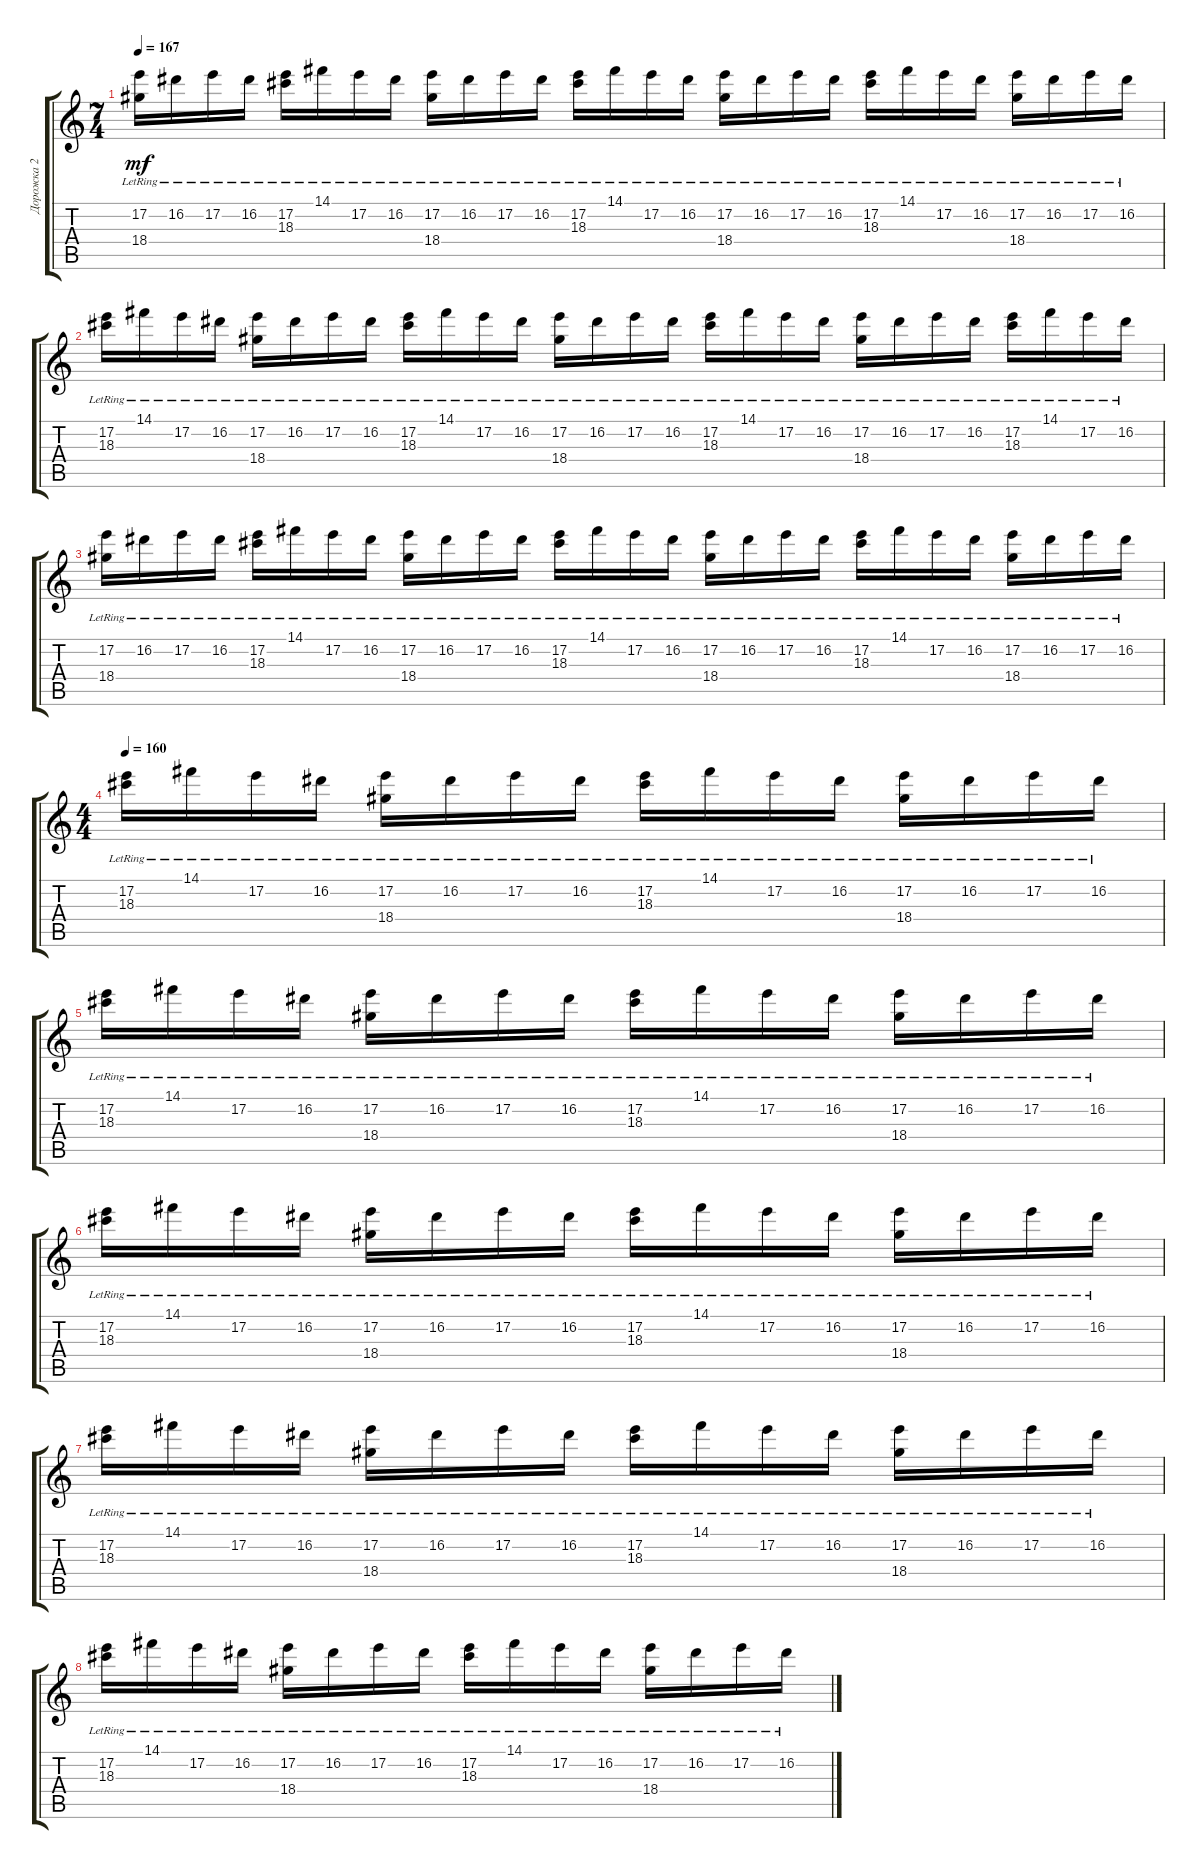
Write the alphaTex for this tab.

\track ("Дорожка 2" "Дорожка 2") {instrument electricguitarjazz}
\staff {score tabs}
\tuning (E4 B3 G3 D3 A2 E2) {hide}
\ts (7 4)
\tempo 167
\clef g2
\ks c
(17.2{lr} 18.4{lr}).16{dy mf} 16.2{lr}.16 17.2{lr}.16 16.2{lr}.16 (17.2{lr} 18.3{lr}).16 14.1{lr}.16 17.2{lr}.16 16.2{lr}.16 (17.2{lr} 18.4{lr}).16 16.2{lr}.16 17.2{lr}.16 16.2{lr}.16 (17.2{lr} 18.3{lr}).16 14.1{lr}.16 17.2{lr}.16 16.2{lr}.16 (17.2{lr} 18.4{lr}).16 16.2{lr}.16 17.2{lr}.16 16.2{lr}.16 (17.2{lr} 18.3{lr}).16 14.1{lr}.16 17.2{lr}.16 16.2{lr}.16 (17.2{lr} 18.4{lr}).16 16.2{lr}.16 17.2{lr}.16 16.2{lr}.16 |
(17.2{lr} 18.3{lr}).16 14.1{lr}.16 17.2{lr}.16 16.2{lr}.16 (17.2{lr} 18.4{lr}).16 16.2{lr}.16 17.2{lr}.16 16.2{lr}.16 (17.2{lr} 18.3{lr}).16 14.1{lr}.16 17.2{lr}.16 16.2{lr}.16 (17.2{lr} 18.4{lr}).16 16.2{lr}.16 17.2{lr}.16 16.2{lr}.16 (17.2{lr} 18.3{lr}).16 14.1{lr}.16 17.2{lr}.16 16.2{lr}.16 (17.2{lr} 18.4{lr}).16 16.2{lr}.16 17.2{lr}.16 16.2{lr}.16 (17.2{lr} 18.3{lr}).16 14.1{lr}.16 17.2{lr}.16 16.2{lr}.16 |
(17.2{lr} 18.4{lr}).16 16.2{lr}.16 17.2{lr}.16 16.2{lr}.16 (17.2{lr} 18.3{lr}).16 14.1{lr}.16 17.2{lr}.16 16.2{lr}.16 (17.2{lr} 18.4{lr}).16 16.2{lr}.16 17.2{lr}.16 16.2{lr}.16 (17.2{lr} 18.3{lr}).16 14.1{lr}.16 17.2{lr}.16 16.2{lr}.16 (17.2{lr} 18.4{lr}).16 16.2{lr}.16 17.2{lr}.16 16.2{lr}.16 (17.2{lr} 18.3{lr}).16 14.1{lr}.16 17.2{lr}.16 16.2{lr}.16 (17.2{lr} 18.4{lr}).16 16.2{lr}.16 17.2{lr}.16 16.2{lr}.16 |
\ts (4 4)
\tempo 160
(17.2{lr} 18.3{lr}).16 14.1{lr}.16 17.2{lr}.16 16.2{lr}.16 (17.2{lr} 18.4{lr}).16 16.2{lr}.16 17.2{lr}.16 16.2{lr}.16 (17.2{lr} 18.3{lr}).16 14.1{lr}.16 17.2{lr}.16 16.2{lr}.16 (17.2{lr} 18.4{lr}).16 16.2{lr}.16 17.2{lr}.16 16.2{lr}.16 |
(17.2{lr} 18.3{lr}).16 14.1{lr}.16 17.2{lr}.16 16.2{lr}.16 (17.2{lr} 18.4{lr}).16 16.2{lr}.16 17.2{lr}.16 16.2{lr}.16 (17.2{lr} 18.3{lr}).16 14.1{lr}.16 17.2{lr}.16 16.2{lr}.16 (17.2{lr} 18.4{lr}).16 16.2{lr}.16 17.2{lr}.16 16.2{lr}.16 |
(17.2{lr} 18.3{lr}).16 14.1{lr}.16 17.2{lr}.16 16.2{lr}.16 (17.2{lr} 18.4{lr}).16 16.2{lr}.16 17.2{lr}.16 16.2{lr}.16 (17.2{lr} 18.3{lr}).16 14.1{lr}.16 17.2{lr}.16 16.2{lr}.16 (17.2{lr} 18.4{lr}).16 16.2{lr}.16 17.2{lr}.16 16.2{lr}.16 |
(17.2{lr} 18.3{lr}).16{volume 3} 14.1{lr}.16 17.2{lr}.16 16.2{lr}.16 (17.2{lr} 18.4{lr}).16 16.2{lr}.16 17.2{lr}.16 16.2{lr}.16 (17.2{lr} 18.3{lr}).16 14.1{lr}.16 17.2{lr}.16 16.2{lr}.16 (17.2{lr} 18.4{lr}).16 16.2{lr}.16 17.2{lr}.16 16.2{lr}.16 |
(17.2{lr} 18.3{lr}).16 14.1{lr}.16 17.2{lr}.16 16.2{lr}.16 (17.2{lr} 18.4{lr}).16 16.2{lr}.16 17.2{lr}.16 16.2{lr}.16 (17.2{lr} 18.3{lr}).16 14.1{lr}.16 17.2{lr}.16 16.2{lr}.16 (17.2{lr} 18.4{lr}).16 16.2{lr}.16 17.2{lr}.16 16.2{lr}.16
